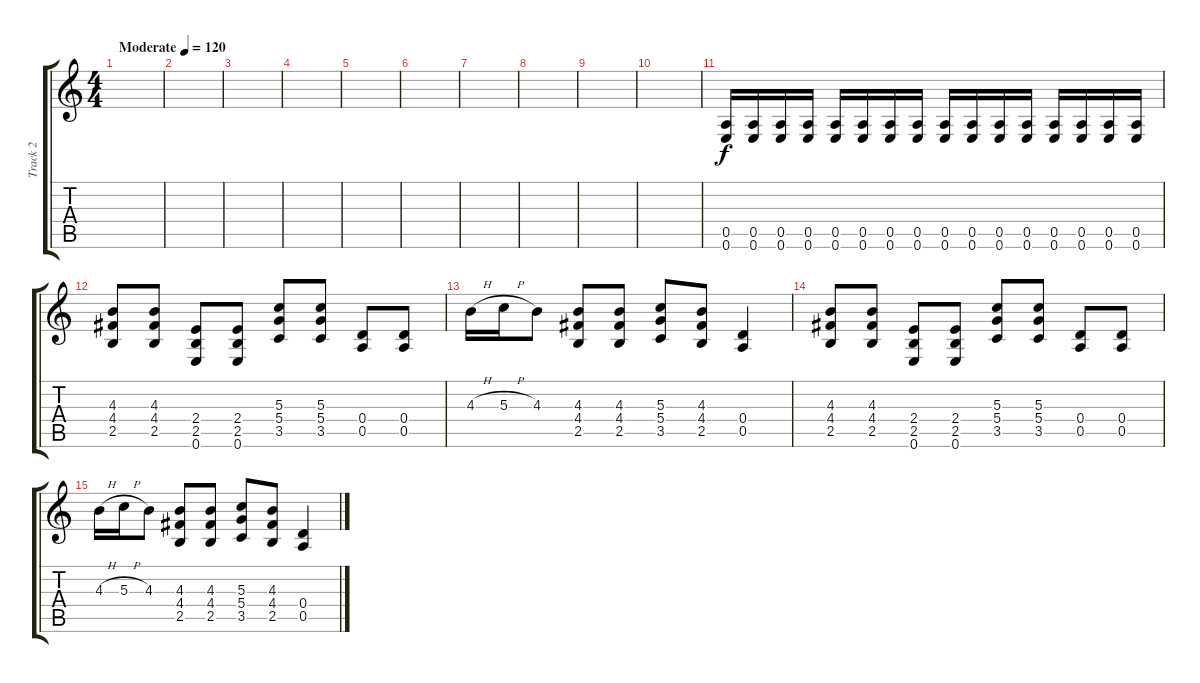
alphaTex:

\track ("Track 2" "Track 2") {instrument distortionguitar}
\staff {score tabs}
\tuning (E4 B3 G3 D3 A2 E2) {hide}
\ts (4 4)
\tempo (120 "Moderate")
\clef g2
\ks c
|
|
|
|
|
|
|
|
|
|
(0.5 0.6).16 (0.5 0.6).16 (0.5 0.6).16 (0.5 0.6).16 (0.5 0.6).16 (0.5 0.6).16 (0.5 0.6).16 (0.5 0.6).16 (0.5 0.6).16 (0.5 0.6).16 (0.5 0.6).16 (0.5 0.6).16 (0.5 0.6).16 (0.5 0.6).16 (0.5 0.6).16 (0.5 0.6).16 |
(4.3 4.4 2.5).8 (4.3 4.4 2.5).8 (2.4 2.5 0.6).8 (2.4 2.5 0.6).8 (5.3 5.4 3.5).8 (5.3 5.4 3.5).8 (0.4 0.5).8 (0.4 0.5).8 |
4.3{h}.16 5.3{h}.16 4.3.8 (4.3 4.4 2.5).8 (4.3 4.4 2.5).8 (5.3 5.4 3.5).8 (4.3 4.4 2.5).8 (0.4 0.5).4 |
(4.3 4.4 2.5).8 (4.3 4.4 2.5).8 (2.4 2.5 0.6).8 (2.4 2.5 0.6).8 (5.3 5.4 3.5).8 (5.3 5.4 3.5).8 (0.4 0.5).8 (0.4 0.5).8 |
4.3{h}.16 5.3{h}.16 4.3.8 (4.3 4.4 2.5).8 (4.3 4.4 2.5).8 (5.3 5.4 3.5).8 (4.3 4.4 2.5).8 (0.4 0.5).4
